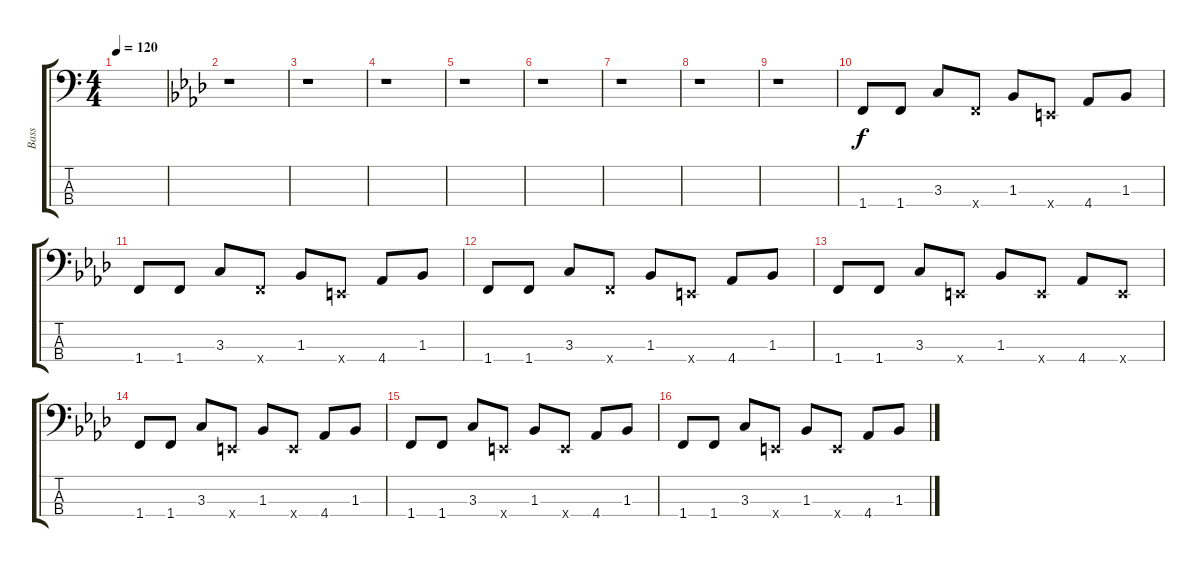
\track ("Bass" "Bass") {instrument fretlessbass}
\staff {score tabs}
\tuning (G2 D2 A1 E1) {hide}
\ts (4 4)
\tempo 120
\clef f4
\ks c
|
\ks ab
r.1 |
r.1 |
r.1 |
r.1 |
r.1 |
r.1 |
r.1 |
r.1 |
1.4.8 1.4.8 3.3.8 1.4{x}.8 1.3.8 0.4{x}.8 4.4.8 1.3.8 |
1.4.8 1.4.8 3.3.8 1.4{x}.8 1.3.8 0.4{x}.8 4.4.8 1.3.8 |
1.4.8 1.4.8 3.3.8 1.4{x}.8 1.3.8 0.4{x}.8 4.4.8 1.3.8 |
1.4.8 1.4.8 3.3.8 0.4{x}.8 1.3.8 0.4{x}.8 4.4.8 0.4{x}.8 |
1.4.8 1.4.8 3.3.8 0.4{x}.8 1.3.8 0.4{x}.8 4.4.8 1.3.8 |
1.4.8 1.4.8 3.3.8 0.4{x}.8 1.3.8 0.4{x}.8 4.4.8 1.3.8 |
1.4.8 1.4.8 3.3.8 0.4{x}.8 1.3.8 0.4{x}.8 4.4.8 1.3.8
